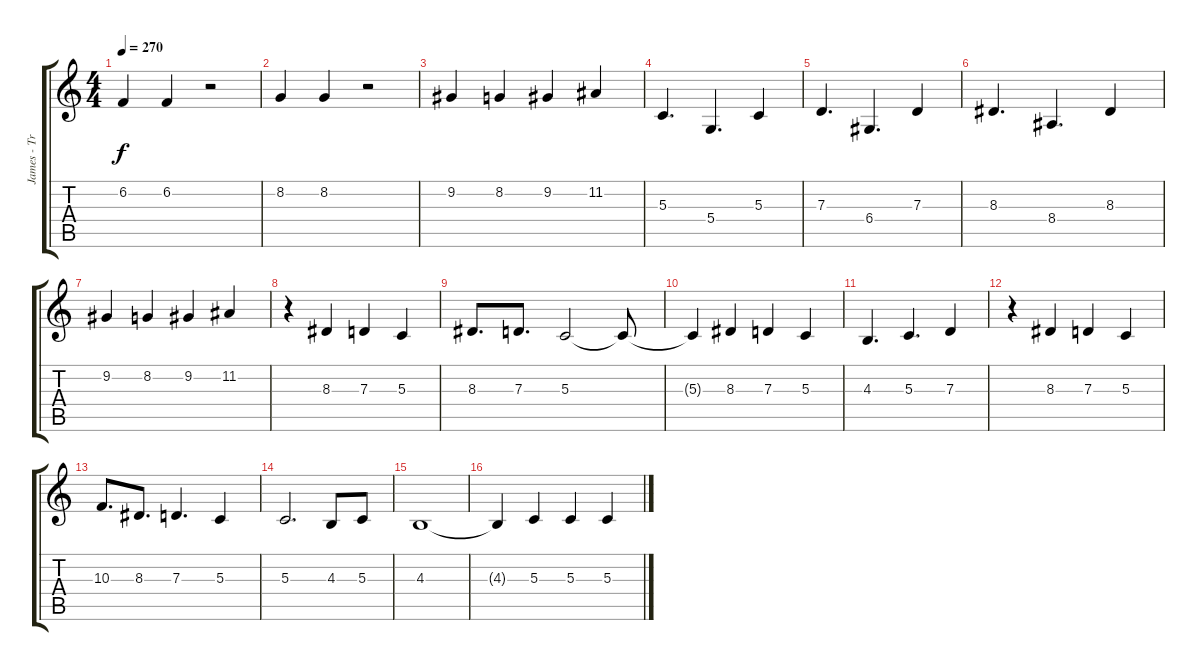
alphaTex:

\track ("James - Trumpet" "James - Tr") {instrument trumpet}
\staff {score tabs}
\tuning (E4 B3 G3 D3 A2 E2) {hide}
\ts (4 4)
\tempo 270
\clef g2
\ks c
6.2.4{dy f} 6.2.4 r.2 |
8.2.4 8.2.4 r.2 |
9.2.4 8.2.4 9.2.4 11.2.4 |
5.3.4{d} 5.4.4{d} 5.3.4 |
7.3.4{d} 6.4.4{d} 7.3.4 |
8.3.4{d} 8.4.4{d} 8.3.4 |
9.2.4 8.2.4 9.2.4 11.2.4 |
r.4 8.3.4 7.3.4 5.3.4 |
8.3.8{d} 7.3.8{d} 5.3.2 5.3{t}.8 |
5.3{t}.4 8.3.4 7.3.4 5.3.4 |
4.3.4{d} 5.3.4{d} 7.3.4 |
r.4 8.3.4 7.3.4 5.3.4 |
10.3.8{d} 8.3.8{d} 7.3.4{d} 5.3.4 |
5.3.2{d} 4.3.8 5.3.8 |
4.3.1 |
4.3{t}.4 5.3.4 5.3.4 5.3.4
